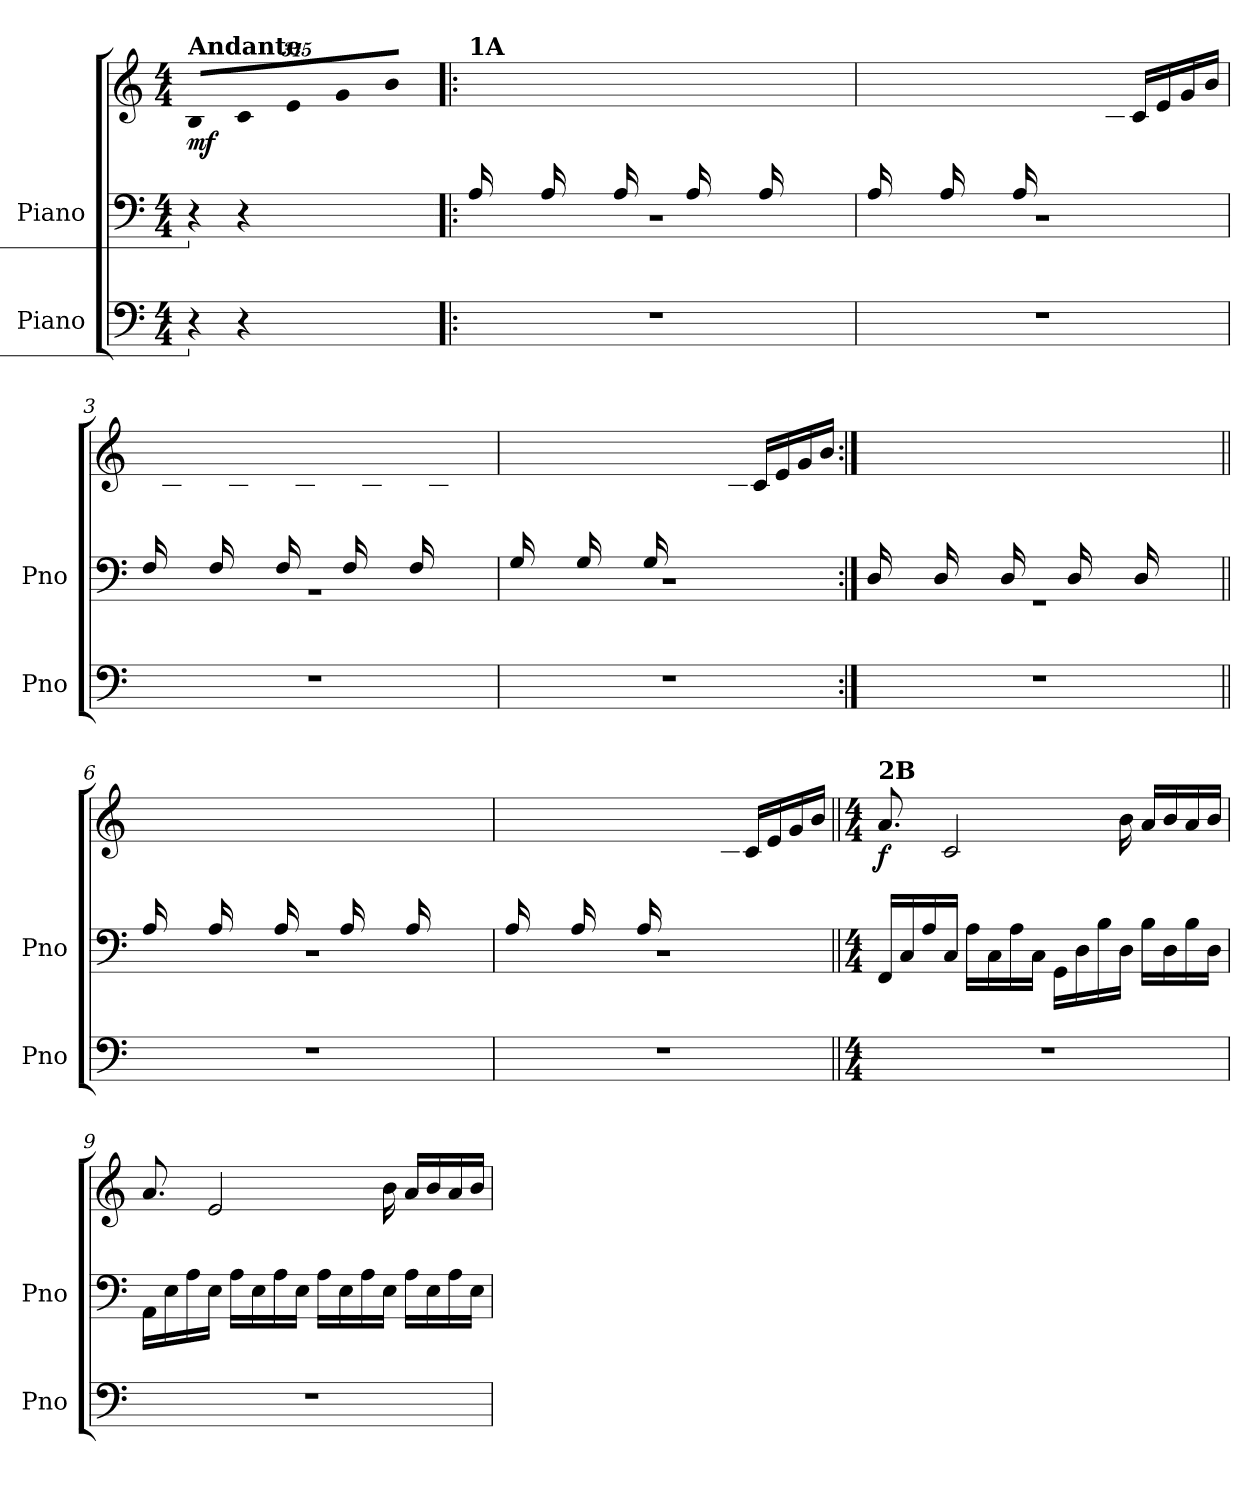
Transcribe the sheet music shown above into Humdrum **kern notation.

**kern	**kern	**kern	**dynam
*part2	*part1	*part1	*part1
*staff3	*staff2	*staff1	*staff1/2
*I"Piano	*I"Piano	*	*
*I'Pno	*I'Pno	*	*
*clefF4	*clefF4	*clefG2	*
*k[]	*k[]	*k[]	*
*M4/4	*M4/4	*M4/4	*
*MM80	*MM80	*MM80	*
=	=	=	=
!	!	!LO:TX:a:B:t=Andante	!
!LO:N:vis=4	!LO:N:vis=4	!LO:N:vis=16	!LO:DY:b
10080r	10080r	40320B/LL	mf
!	!	!LO:N:vis=16	!
.	.	40320c/	.
!	!	!LO:N:vis=16	!
.	.	40320e/	.
!	!	!LO:N:vis=16	!
.	.	40320g/	.
!LO:N:vis=16	!LO:N:vis=16	!LO:N:vis=16	!
40320r	40320r	40320b/JJ	.
=1!|:	=1!|:	=1!|:	=1!|:
*stria5	*	*	*
*	*^	*	*
!	!	!	!LO:TX:a:B:t=1A	!
1r	16A/LL	1r	16ryy	.
.	8ryy	.	16e\	.
.	.	.	16a\JJ	.
.	16A/LL	.	16ryy	.
.	8ryy	.	16e\	.
.	.	.	16a\JJ	.
.	16A/LL	.	16ryy	.
.	8ryy	.	16e\	.
.	.	.	16a\JJ	.
.	16A/LL	.	16ryy	.
.	8ryy	.	16e\	.
.	.	.	16a\JJ	.
.	16A/LL	.	16ryy	.
.	8.ryy	.	16e\	.
.	.	.	16b\	.
.	.	.	16e\JJ	.
=2	=2	=2	=2	=2
1r	16A/LL	1r	16ryy	.
.	8ryy	.	16e\	.
.	.	.	16a\JJ	.
.	16A/LL	.	16ryy	.
.	8ryy	.	16e\	.
.	.	.	16a\JJ	.
.	16A/LL	.	16ryy	.
.	2ryy	.	16e\J	.
.	.	.	8.a\	.
.	.	.	16B\Jk	.
.	.	.	16c/LL	.
.	.	.	16e/	.
.	.	.	16g/	.
.	16ryy	.	16b/JJ	.
=3	=3	=3	=3	=3
1r	16F/LL	1r	16ryy	.
.	8ryy	.	16c\	.
.	.	.	16a\JJ	.
.	16F/LL	.	16ryy	.
.	8ryy	.	16c\	.
.	.	.	16a\JJ	.
.	16F/LL	.	16ryy	.
.	8ryy	.	16c\	.
.	.	.	16a\JJ	.
.	16F/LL	.	16ryy	.
.	8ryy	.	16c\	.
.	.	.	16a\JJ	.
.	16F/LL	.	16ryy	.
.	8.ryy	.	16c\	.
.	.	.	16a\	.
.	.	.	16e\JJ	.
=4	=4	=4	=4	=4
*	*	*	*^	*
1r	16G/LL	1r	2.ryy	16ryy	.
.	8ryy	.	.	16g\	.
.	.	.	.	16b\JJ	.
.	16G/LL	.	.	16ryy	.
.	8ryy	.	.	16g\	.
.	.	.	.	16b\JJ	.
.	16G/LL	.	.	16ryy	.
.	2ryy	.	.	16g\J	.
.	.	.	.	8.b\	.
.	.	.	.	16B\Jk	.
.	.	.	16c/LL	4ryy	.
.	.	.	16e/	.	.
.	.	.	16g/	.	.
.	16ryy	.	16b/JJ	.	.
*	*	*	*v	*v	*
=5:|!	=5:|!	=5:|!	=5:|!	=5:|!
1r	16D/LL	1r	16ryy	.
.	8ryy	.	16e\	.
.	.	.	16a\JJ	.
.	16D/LL	.	16ryy	.
.	8ryy	.	16e\	.
.	.	.	16a\JJ	.
.	16D/LL	.	16ryy	.
.	8ryy	.	16e\	.
.	.	.	16a\JJ	.
.	16D/LL	.	16ryy	.
.	8ryy	.	16e\	.
.	.	.	16a\JJ	.
.	16D/LL	.	16ryy	.
.	8.ryy	.	16e\	.
.	.	.	16a\	.
.	.	.	16e\JJ	.
=6||	=6||	=6||	=6||	=6||
1r	16A/LL	1r	16ryy	.
.	8ryy	.	16e\	.
.	.	.	16a\JJ	.
.	16A/LL	.	16ryy	.
.	8ryy	.	16e\	.
.	.	.	16a\JJ	.
.	16A/LL	.	16ryy	.
.	8ryy	.	16e\	.
.	.	.	16a\JJ	.
.	16A/LL	.	16ryy	.
.	8ryy	.	16e\	.
.	.	.	16a\JJ	.
.	16A/LL	.	16ryy	.
.	8.ryy	.	16e\	.
.	.	.	16b\	.
.	.	.	16e\JJ	.
=7	=7	=7	=7	=7
*	*	*	*^	*
1r	16A/LL	1r	2.ryy	16ryy	.
.	8ryy	.	.	16e\	.
.	.	.	.	16a\JJ	.
.	16A/LL	.	.	16ryy	.
.	8ryy	.	.	16e\	.
.	.	.	.	16a\JJ	.
.	16A/LL	.	.	16ryy	.
.	2ryy	.	.	16e\J	.
.	.	.	.	8.a\	.
.	.	.	.	16B\Jk	.
.	.	.	16c/LL	4ryy	.
.	.	.	16e/	.	.
.	.	.	16g/	.	.
.	16ryy	.	16b/JJ	.	.
*	*v	*v	*	*	*
*	*	*v	*v	*
=8||	=8||	=8||	=8||
*M4/4	*M4/4	*M4/4	*
!	!	!LO:TX:a:B:t=2B	!
!	!	!	!LO:DY:b
1r	16FF/LL	8.a/	f
.	16C/	.	.
.	16A/	.	.
.	16C/JJ	2c/	.
.	16A\LL	.	.
.	16C\	.	.
.	16A\	.	.
.	16C\JJ	.	.
.	16GG\LL	.	.
.	16D\	.	.
.	16B\	.	.
.	16D\JJ	16b\	.
.	16B\LL	16a/LL	.
.	16D\	16b/	.
.	16B\	16a/	.
.	16D\JJ	16b/JJ	.
=9	=9	=9	=9
1r	16AA\LL	8.a/	.
.	16E\	.	.
.	16A\	.	.
.	16E\JJ	2e/	.
.	16A\LL	.	.
.	16E\	.	.
.	16A\	.	.
.	16E\JJ	.	.
.	16A\LL	.	.
.	16E\	.	.
.	16A\	.	.
.	16E\JJ	16b\	.
.	16A\LL	16a/LL	.
.	16E\	16b/	.
.	16A\	16a/	.
.	16E\JJ	16b/JJ	.
=	=	=	=
*-	*-	*-	*-
